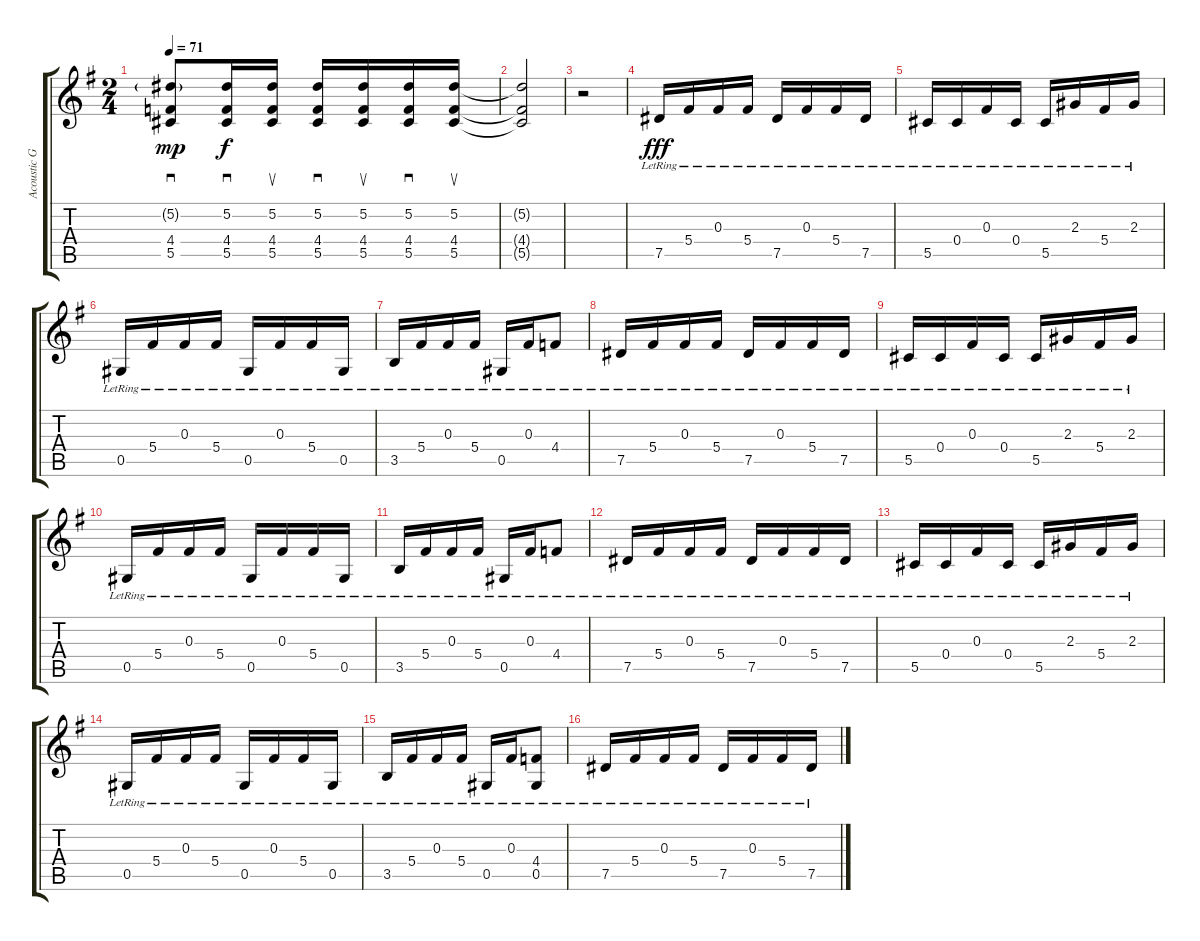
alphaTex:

\track ("Acoustic Guitar" "Acoustic G") {instrument acousticguitarsteel}
\staff {score tabs}
\tuning (Eb4 Bb3 Gb3 Db3 Ab2 Eb2) {hide}
\ts (2 4)
\tempo 71
\clef g2
\ks g
(5.2{g} 4.4 5.5).8{sd dy mp} (5.2 4.4 5.5).16{sd dy f} (5.2 4.4 5.5).16{su} (5.2 4.4 5.5).16{sd} (5.2 4.4 5.5).16{su} (5.2 4.4 5.5).16{sd} (5.2 4.4 5.5).16{su} |
(5.2{t} 4.4{t} 5.5{t}).2 |
r.2 |
7.5{lr}.16{dy fff} 5.4{lr}.16 0.3{lr}.16 5.4{lr}.16 7.5{lr}.16 0.3{lr}.16 5.4{lr}.16 7.5{lr}.16 |
5.5{lr}.16 0.4{lr}.16 0.3{lr}.16 0.4{lr}.16 5.5{lr}.16 2.3{lr}.16 5.4{lr}.16 2.3{lr}.16 |
0.5{lr}.16 5.4{lr}.16 0.3{lr}.16 5.4{lr}.16 0.5{lr}.16 0.3{lr}.16 5.4{lr}.16 0.5{lr}.16 |
3.5{lr}.16 5.4{lr}.16 0.3{lr}.16 5.4{lr}.16 0.5{lr}.16 0.3{lr}.16 4.4{lr}.8 |
7.5{lr}.16 5.4{lr}.16 0.3{lr}.16 5.4{lr}.16 7.5{lr}.16 0.3{lr}.16 5.4{lr}.16 7.5{lr}.16 |
5.5{lr}.16 0.4{lr}.16 0.3{lr}.16 0.4{lr}.16 5.5{lr}.16 2.3{lr}.16 5.4{lr}.16 2.3{lr}.16 |
0.5{lr}.16 5.4{lr}.16 0.3{lr}.16 5.4{lr}.16 0.5{lr}.16 0.3{lr}.16 5.4{lr}.16 0.5{lr}.16 |
3.5{lr}.16 5.4{lr}.16 0.3{lr}.16 5.4{lr}.16 0.5{lr}.16 0.3{lr}.16 4.4{lr}.8 |
7.5{lr}.16 5.4{lr}.16 0.3{lr}.16 5.4{lr}.16 7.5{lr}.16 0.3{lr}.16 5.4{lr}.16 7.5{lr}.16 |
5.5{lr}.16 0.4{lr}.16 0.3{lr}.16 0.4{lr}.16 5.5{lr}.16 2.3{lr}.16 5.4{lr}.16 2.3{lr}.16 |
0.5{lr}.16 5.4{lr}.16 0.3{lr}.16 5.4{lr}.16 0.5{lr}.16 0.3{lr}.16 5.4{lr}.16 0.5{lr}.16 |
3.5{lr}.16 5.4{lr}.16 0.3{lr}.16 5.4{lr}.16 0.5{lr}.16 0.3{lr}.16 (4.4{lr} 0.5{lr}).8 |
7.5{lr}.16 5.4{lr}.16 0.3{lr}.16 5.4{lr}.16 7.5{lr}.16 0.3{lr}.16 5.4{lr}.16 7.5{lr}.16
